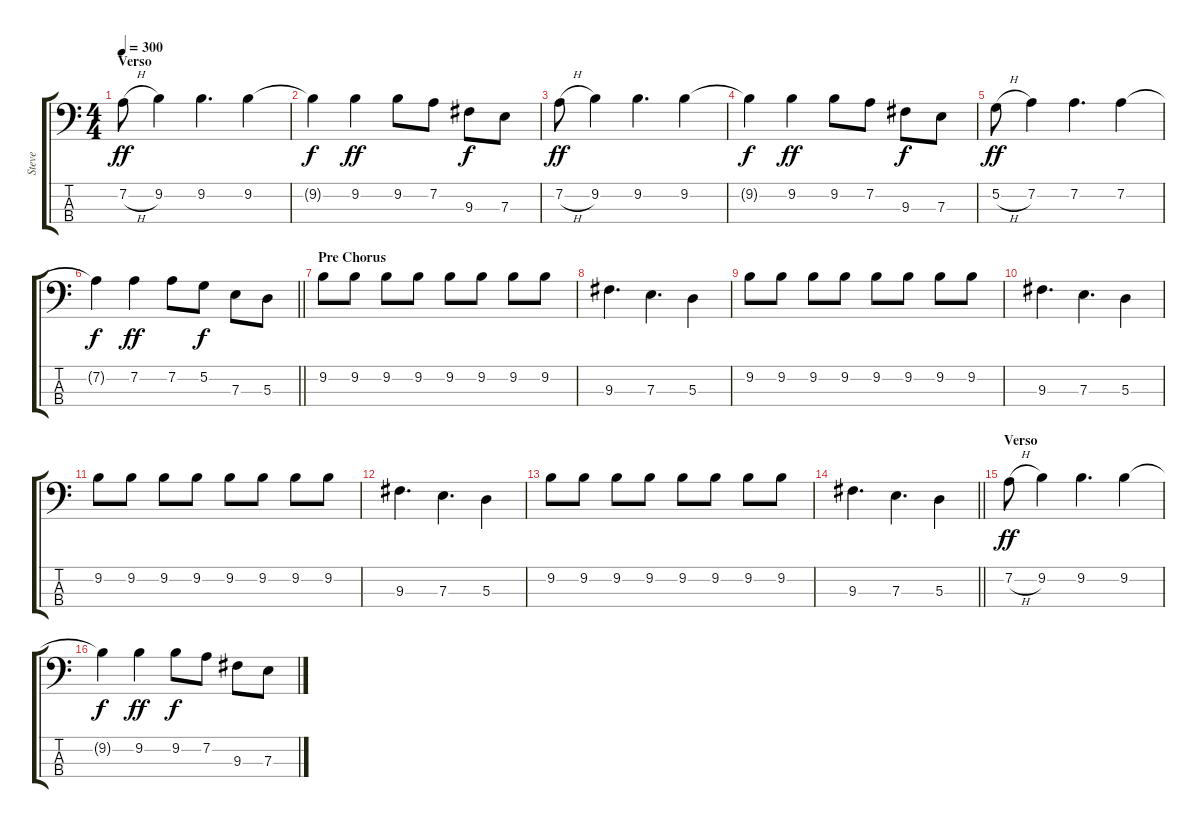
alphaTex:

\track ("Steve" "Steve") {instrument electricbassfinger}
\staff {score tabs}
\tuning (G2 D2 A1 E1) {hide}
\ts (4 4)
\section ("" "Verso ")
\tempo 300
\clef f4
\ks c
7.2{h}.8{dy ff} 9.2.4 9.2.4{d} 9.2.4 |
9.2{t}.4{dy f} 9.2.4{dy ff} 9.2.8 7.2.8 9.3.8{dy f} 7.3.8 |
7.2{h}.8{dy ff} 9.2.4 9.2.4{d} 9.2.4 |
9.2{t}.4{dy f} 9.2.4{dy ff} 9.2.8 7.2.8 9.3.8{dy f} 7.3.8 |
5.2{h}.8{dy ff} 7.2.4 7.2.4{d} 7.2.4 |
\barLineRight lightlight
7.2{t}.4{dy f} 7.2.4{dy ff} 7.2.8 5.2.8{dy f} 7.3.8 5.3.8 |
\section ("" "Pre Chorus")
9.2.8 9.2.8 9.2.8 9.2.8 9.2.8 9.2.8 9.2.8 9.2.8 |
9.3.4{d} 7.3.4{d} 5.3.4 |
9.2.8 9.2.8 9.2.8 9.2.8 9.2.8 9.2.8 9.2.8 9.2.8 |
9.3.4{d} 7.3.4{d} 5.3.4 |
9.2.8 9.2.8 9.2.8 9.2.8 9.2.8 9.2.8 9.2.8 9.2.8 |
9.3.4{d} 7.3.4{d} 5.3.4 |
9.2.8 9.2.8 9.2.8 9.2.8 9.2.8 9.2.8 9.2.8 9.2.8 |
\barLineRight lightlight
9.3.4{d} 7.3.4{d} 5.3.4 |
\section ("" "Verso ")
7.2{h}.8{dy ff} 9.2.4 9.2.4{d} 9.2.4 |
9.2{t}.4{dy f} 9.2.4{dy ff} 9.2.8{dy f} 7.2.8 9.3.8 7.3.8
